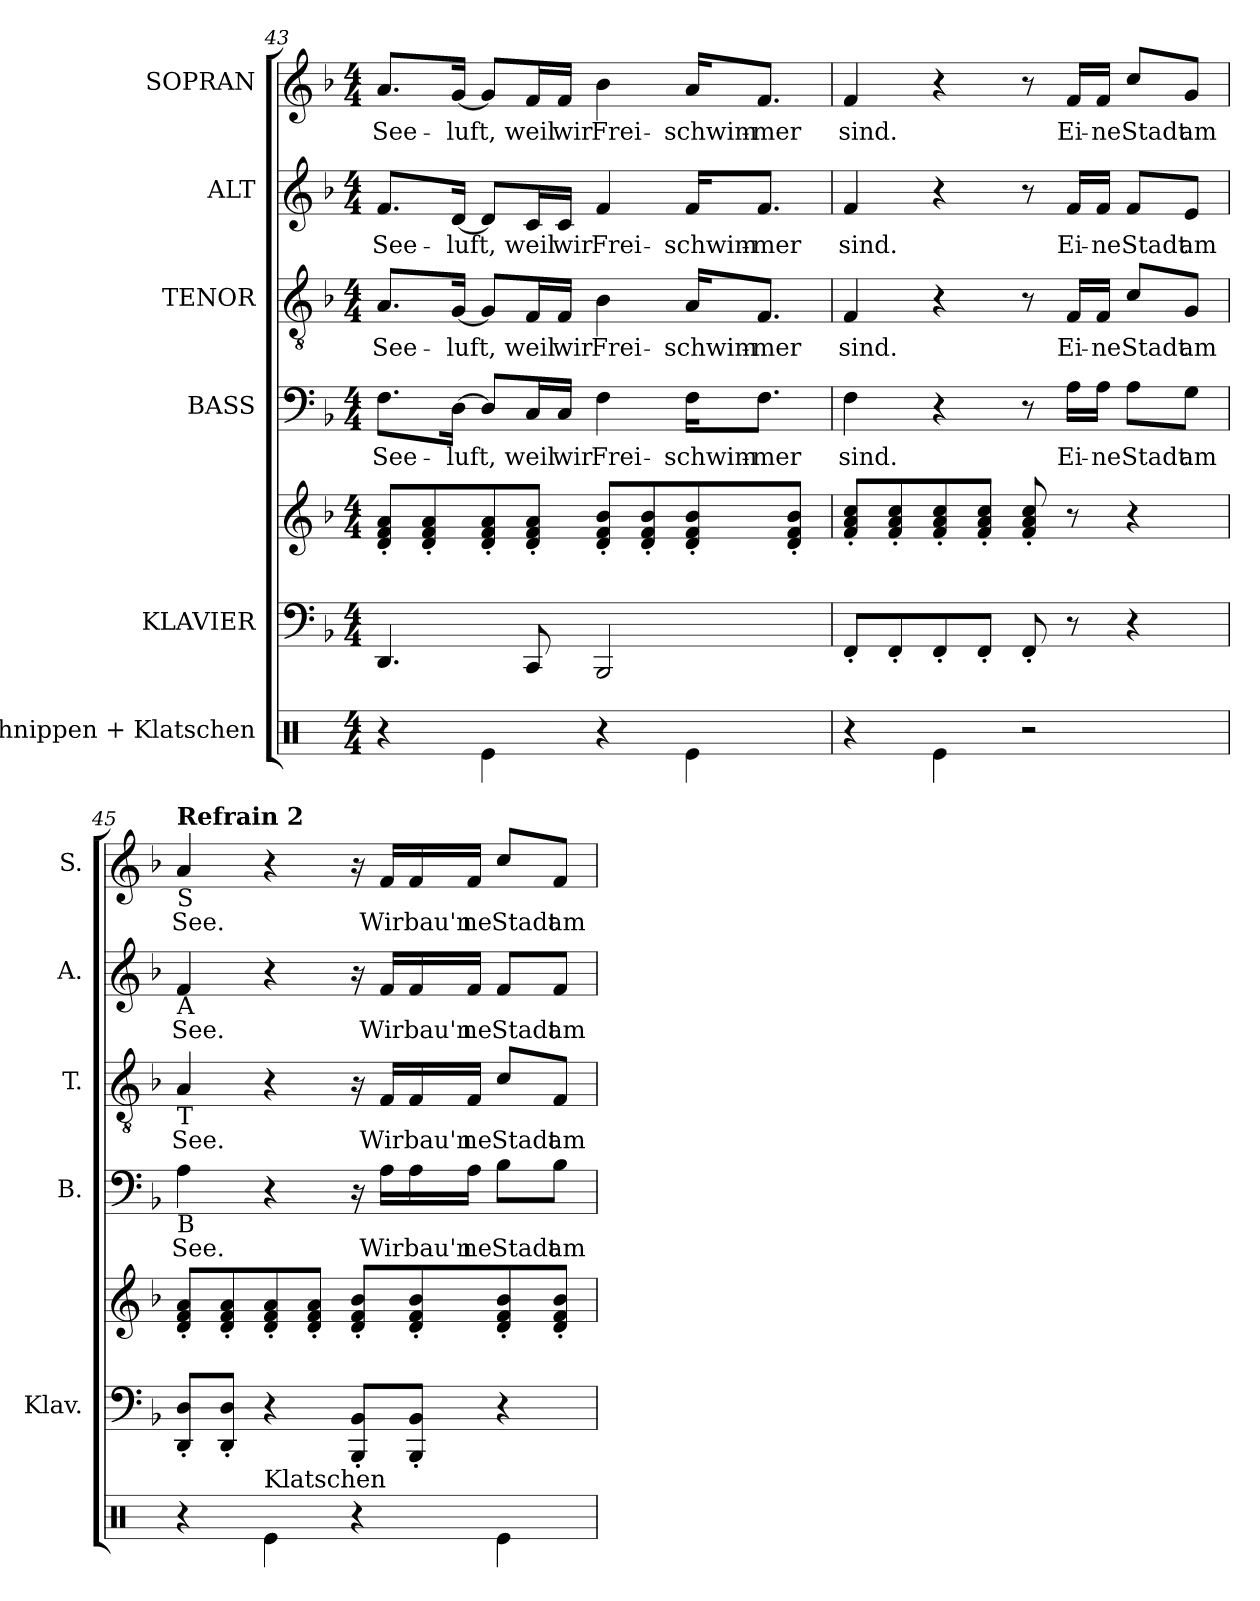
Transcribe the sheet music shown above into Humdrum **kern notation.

**kern	**kern	**kern	**kern	**text	**kern	**text	**kern	**text	**kern	**text
*part6	*part5	*part5	*part4	*part4	*part3	*part3	*part2	*part2	*part1	*part1
*staff7	*staff6	*staff5	*staff4	*staff4	*staff3	*staff3	*staff2	*staff2	*staff1	*staff1
*I"Schnippen + Klatschen	*I"KLAVIER	*	*I"BASS	*	*I"TENOR	*	*I"ALT	*	*I"SOPRAN	*
*	*I'Klav.	*	*I'B.	*	*I'T.	*	*I'A.	*	*I'S.	*
*clefX	*clefF4	*clefG2	*clefF4	*	*clefGv2	*	*clefG2	*	*clefG2	*
*	*	*	*	*	*ITrd7c12	*	*	*	*	*
*k[]	*k[b-]	*k[b-]	*k[b-]	*	*k[b-]	*	*k[b-]	*	*k[b-]	*
*C:	*d:	*d:	*d:	*	*d:	*	*d:	*	*d:	*
*M4/4	*M4/4	*M4/4	*M4/4	*	*M4/4	*	*M4/4	*	*M4/4	*
=43	=43	=43	=43	=43	=43	=43	=43	=43	=43	=43
!	!	!	!	!LO:LY:b:color=#000000	!	!	!	!	!	!
!	!	!	!	!	!	!LO:LY:b:color=#000000	!	!	!	!
!	!	!	!	!	!	!	!	!LO:LY:b:color=#000000	!	!
!	!	!	!	!	!	!	!	!	!	!LO:LY:b:color=#000000
4r	4.DDi/	8di/' 8fi' 8ai'L	8.Fi\L	See-	8.AAi/L	See-	8.fi/L	See-	8.ai/L	See-
.	.	8di/' 8fi' 8ai'	.	.	.	.	.	.	.	.
!	!	!	!	!LO:LY:b:color=#000000	!	!	!	!	!	!
!	!	!	!	!	!	!LO:LY:b:color=#000000	!	!	!	!
!	!	!	!	!	!	!	!	!LO:LY:b:color=#000000	!	!
!	!	!	!	!	!	!	!	!	!	!LO:LY:b:color=#000000
.	.	.	[>16Di\Jk	-luft,	[<16GGi/Jk	-luft,	[<16di/Jk	-luft,	[<16gi/Jk	-luft,
4Rei\	.	8di/' 8fi' 8ai'	8Di/L]	.	8GGi/L]	.	8di/L]	.	8gi/L]	.
!	!	!	!	!LO:LY:b:color=#000000	!	!	!	!	!	!
!	!	!	!	!	!	!LO:LY:b:color=#000000	!	!	!	!
!	!	!	!	!	!	!	!	!LO:LY:b:color=#000000	!	!
!	!	!	!	!	!	!	!	!	!	!LO:LY:b:color=#000000
.	8CCi/	8di/' 8fi' 8ai'J	16Ci/L	weil	16FFi/L	weil	16ci/L	weil	16fi/L	weil
!	!	!	!	!LO:LY:b:color=#000000	!	!	!	!	!	!
!	!	!	!	!	!	!LO:LY:b:color=#000000	!	!	!	!
!	!	!	!	!	!	!	!	!LO:LY:b:color=#000000	!	!
!	!	!	!	!	!	!	!	!	!	!LO:LY:b:color=#000000
.	.	.	16Ci/JJ	wir	16FFi/JJ	wir	16ci/JJ	wir	16fi/JJ	wir
!	!	!	!	!LO:LY:b:color=#000000	!	!	!	!	!	!
!	!	!	!	!	!	!LO:LY:b:color=#000000	!	!	!	!
!	!	!	!	!	!	!	!	!LO:LY:b:color=#000000	!	!
!	!	!	!	!	!	!	!	!	!	!LO:LY:b:color=#000000
4r	2BBB-i/	8di/' 8fi' 8b-i'L	4Fi\	Frei-	4BB-i\	Frei-	4fi/	Frei-	4b-i\	Frei-
.	.	8di/' 8fi' 8b-i'	.	.	.	.	.	.	.	.
!	!	!	!	!LO:LY:b:color=#000000	!	!	!	!	!	!
!	!	!	!	!	!	!LO:LY:b:color=#000000	!	!	!	!
!	!	!	!	!	!	!	!	!LO:LY:b:color=#000000	!	!
!	!	!	!	!	!	!	!	!	!	!LO:LY:b:color=#000000
4Rei\	.	8di/' 8fi' 8b-i'	16Fi\KL	-schwim-	16AAi/KL	-schwim-	16fi/KL	-schwim-	16ai/KL	-schwim-
!	!	!	!	!LO:LY:b:color=#000000	!	!	!	!	!	!
!	!	!	!	!	!	!LO:LY:b:color=#000000	!	!	!	!
!	!	!	!	!	!	!	!	!LO:LY:b:color=#000000	!	!
!	!	!	!	!	!	!	!	!	!	!LO:LY:b:color=#000000
.	.	.	8.Fi\J	-mer	8.FFi/J	-mer	8.fi/J	-mer	8.fi/J	-mer
.	.	8di/' 8fi' 8b-i'J	.	.	.	.	.	.	.	.
=44	=44	=44	=44	=44	=44	=44	=44	=44	=44	=44
!	!	!	!	!LO:LY:b:color=#000000	!	!	!	!	!	!
!	!	!	!	!	!	!LO:LY:b:color=#000000	!	!	!	!
!	!	!	!	!	!	!	!	!LO:LY:b:color=#000000	!	!
!	!	!	!	!	!	!	!	!	!	!LO:LY:b:color=#000000
4r	8FF'i/L	8fi/' 8ai' 8cci'L	4Fi\	sind.	4FFi/	sind.	4fi/	sind.	4fi/	sind.
.	8FF'i/	8fi/' 8ai' 8cci'	.	.	.	.	.	.	.	.
4Rei\	8FF'i/	8fi/' 8ai' 8cci'	4r	.	4r	.	4r	.	4r	.
.	8FF'i/J	8fi/' 8ai' 8cci'J	.	.	.	.	.	.	.	.
2r	8FF'i/	8fi/' 8ai' 8cci'	8r	.	8r	.	8r	.	8r	.
!	!	!	!	!LO:LY:b:color=#000000	!	!	!	!	!	!
!	!	!	!	!	!	!LO:LY:b:color=#000000	!	!	!	!
!	!	!	!	!	!	!	!	!LO:LY:b:color=#000000	!	!
!	!	!	!	!	!	!	!	!	!	!LO:LY:b:color=#000000
.	8r	8r	16Ai\LL	Ei-	16FFi/LL	Ei-	16fi/LL	Ei-	16fi/LL	Ei-
!	!	!	!	!LO:LY:b:color=#000000	!	!	!	!	!	!
!	!	!	!	!	!	!LO:LY:b:color=#000000	!	!	!	!
!	!	!	!	!	!	!	!	!LO:LY:b:color=#000000	!	!
!	!	!	!	!	!	!	!	!	!	!LO:LY:b:color=#000000
.	.	.	16Ai\JJ	-ne	16FFi/JJ	-ne	16fi/JJ	-ne	16fi/JJ	-ne
!	!	!	!	!LO:LY:b:color=#000000	!	!	!	!	!	!
!	!	!	!	!	!	!LO:LY:b:color=#000000	!	!	!	!
!	!	!	!	!	!	!	!	!LO:LY:b:color=#000000	!	!
!	!	!	!	!	!	!	!	!	!	!LO:LY:b:color=#000000
.	4r	4r	8Ai\L	Stadt	8Ci/L	Stadt	8fi/L	Stadt	8cci/L	Stadt
!	!	!	!	!LO:LY:b:color=#000000	!	!	!	!	!	!
!	!	!	!	!	!	!LO:LY:b:color=#000000	!	!	!	!
!	!	!	!	!	!	!	!	!LO:LY:b:color=#000000	!	!
!	!	!	!	!	!	!	!	!	!	!LO:LY:b:color=#000000
.	.	.	8Gi\J	am	8GGi/J	am	8ei/J	am	8gi/J	am
!!LO:PB:g=z
=45	=45	=45	=45	=45	=45	=45	=45	=45	=45	=45
!	!	!	!	!LO:LY:b:color=#000000	!	!	!	!	!	!
!	!	!	!	!	!	!LO:LY:b:color=#000000	!	!	!	!
!	!	!	!	!	!	!	!	!LO:LY:b:color=#000000	!	!
!	!	!	!	!	!	!	!	!	!LO:TX:b:t=S	!
!	!	!	!	!	!	!	!	!	!LO:TX:a:B:t=Refrain 2	!
!	!	!	!	!	!	!	!LO:TX:b:t=A	!	!	!
!	!	!	!	!	!LO:TX:b:t=T	!	!	!	!	!
!	!	!	!LO:TX:b:t=B	!	!	!	!	!	!	!
!	!	!	!	!	!	!	!	!	!	!LO:LY:b:color=#000000
4r	8DDi/' 8Di'L	8di/' 8fi' 8ai'L	4Ai\	See.	4AAi/	See.	4fi/	See.	4ai/	See.
.	8DDi/' 8Di'J	8di/' 8fi' 8ai'	.	.	.	.	.	.	.	.
!LO:TX:a:t=Klatschen	!	!	!	!	!	!	!	!	!	!
4Rei\	4r	8di/' 8fi' 8ai'	4r	.	4r	.	4r	.	4r	.
.	.	8di/' 8fi' 8ai'J	.	.	.	.	.	.	.	.
4r	8BBB-i/' 8BB-i'L	8di/' 8fi' 8b-i'L	16r	.	16r	.	16r	.	16r	.
!	!	!	!	!LO:LY:b:color=#000000	!	!	!	!	!	!
!	!	!	!	!	!	!LO:LY:b:color=#000000	!	!	!	!
!	!	!	!	!	!	!	!	!LO:LY:b:color=#000000	!	!
!	!	!	!	!	!	!	!	!	!	!LO:LY:b:color=#000000
.	.	.	16Ai\LL	Wir	16FFi/LL	Wir	16fi/LL	Wir	16fi/LL	Wir
!	!	!	!	!LO:LY:b:color=#000000	!	!	!	!	!	!
!	!	!	!	!	!	!LO:LY:b:color=#000000	!	!	!	!
!	!	!	!	!	!	!	!	!LO:LY:b:color=#000000	!	!
!	!	!	!	!	!	!	!	!	!	!LO:LY:b:color=#000000
.	8BBB-i/' 8BB-i'J	8di/' 8fi' 8b-i'	16Ai\	bau'n	16FFi/	bau'n	16fi/	bau'n	16fi/	bau'n
!	!	!	!	!LO:LY:b:color=#000000	!	!	!	!	!	!
!	!	!	!	!	!	!LO:LY:b:color=#000000	!	!	!	!
!	!	!	!	!	!	!	!	!LO:LY:b:color=#000000	!	!
!	!	!	!	!	!	!	!	!	!	!LO:LY:b:color=#000000
.	.	.	16Ai\JJ	ne	16FFi/JJ	ne	16fi/JJ	ne	16fi/JJ	ne
!	!	!	!	!LO:LY:b:color=#000000	!	!	!	!	!	!
!	!	!	!	!	!	!LO:LY:b:color=#000000	!	!	!	!
!	!	!	!	!	!	!	!	!LO:LY:b:color=#000000	!	!
!	!	!	!	!	!	!	!	!	!	!LO:LY:b:color=#000000
4Rei\	4r	8di/' 8fi' 8b-i'	8B-i\L	Stadt	8Ci/L	Stadt	8fi/L	Stadt	8cci/L	Stadt
!	!	!	!	!LO:LY:b:color=#000000	!	!	!	!	!	!
!	!	!	!	!	!	!LO:LY:b:color=#000000	!	!	!	!
!	!	!	!	!	!	!	!	!LO:LY:b:color=#000000	!	!
!	!	!	!	!	!	!	!	!	!	!LO:LY:b:color=#000000
.	.	8di/' 8fi' 8b-i'J	8B-i\J	am	8FFi/J	am	8fi/J	am	8fi/J	am
=	=	=	=	=	=	=	=	=	=	=
*-	*-	*-	*-	*-	*-	*-	*-	*-	*-	*-
